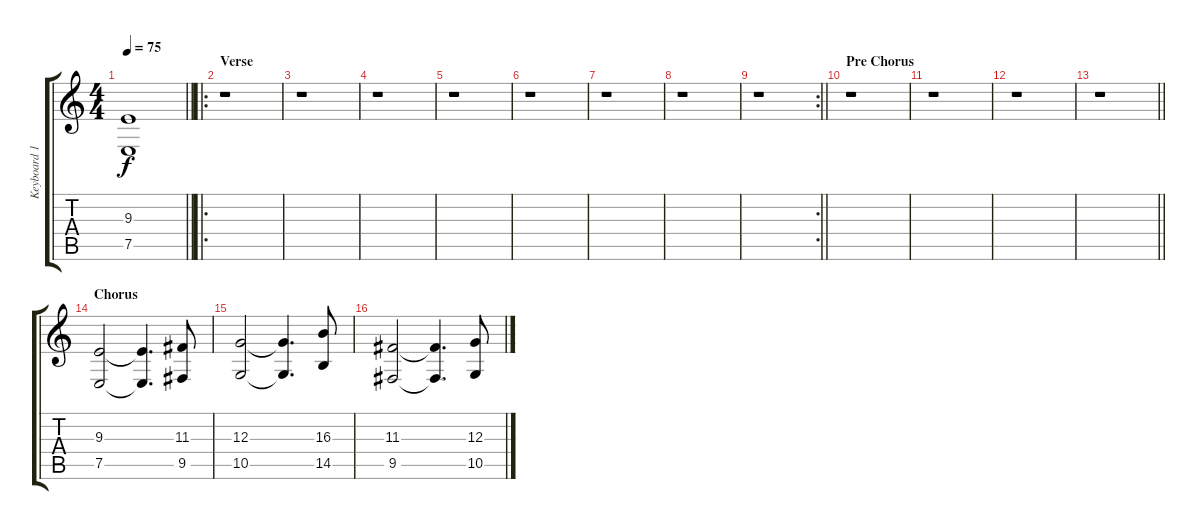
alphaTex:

\track ("Keyboard 1" "Keyboard 1") {instrument stringensemble1}
\staff {score tabs}
\tuning (E4 B3 G3 D3 A2 E2) {hide}
\ts (4 4)
\tempo 75
\clef g2
\barLineRight lightlight
\ks c
(9.3 7.5).1{dy f} |
\ro
\section ("" "Verse")
r.1 |
r.1 |
r.1 |
r.1 |
r.1 |
r.1 |
r.1 |
\rc 2
\barLineRight lightlight
r.1 |
\section ("" "Pre Chorus")
r.1 |
r.1 |
r.1 |
\barLineRight lightlight
r.1 |
\section ("" "Chorus")
(9.3 7.5).2 (9.3{t} 7.5{t}).4{d} (11.3 9.5).8 |
(12.3 10.5).2 (12.3{t} 10.5{t}).4{d} (16.3 14.5).8 |
(11.3 9.5).2 (11.3{t} 9.5{t}).4{d} (12.3 10.5).8
